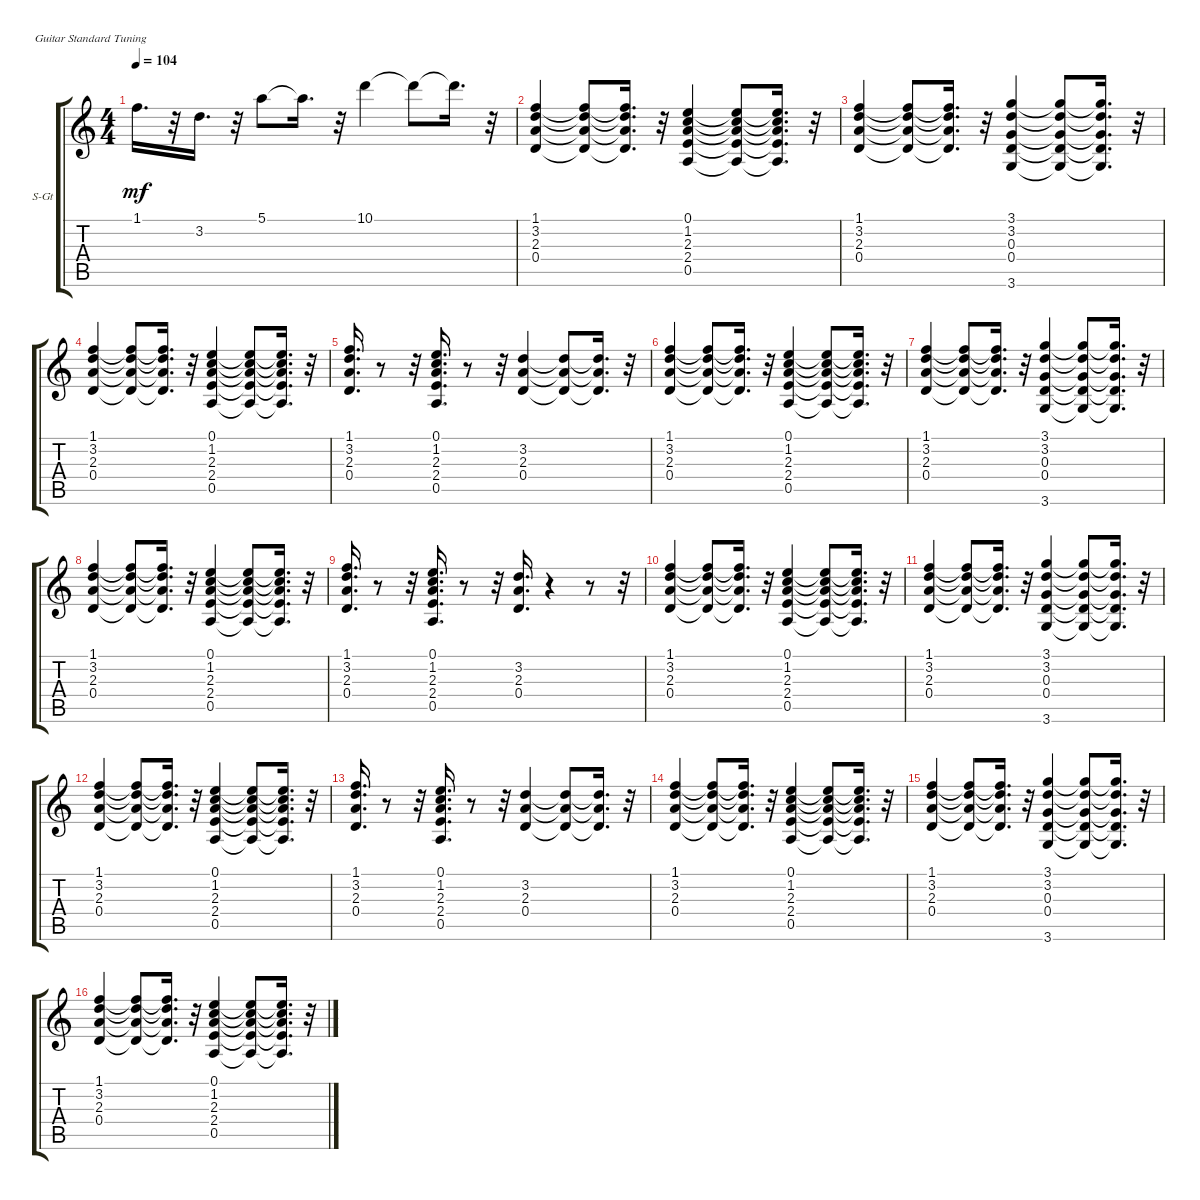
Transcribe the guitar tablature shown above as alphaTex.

\bracketExtendMode groupsimilarinstruments
\firstSystemTrackNameOrientation horizontal
\otherSystemsTrackNameOrientation horizontal
\track ("" "S-Gt") {instrument acousticguitarsteel}
\staff {score tabs}
\tuning (E4 B3 G3 D3 A2 E2)
\ts (4 4)
\tempo 104
\clef g2
\ks c
1.1.16{d dy mf} r.32 3.2.16{d} r.32 5.1.8 5.1{t}.16{d} r.32 10.1.4 10.1{t}.8 10.1{t}.16{d} r.32 |
(2.3 3.2 1.1 0.4).4 (2.3{t} 3.2{t} 1.1{t} 0.4{t}).8 (2.3{t} 3.2{t} 1.1{t} 0.4{t}).16{d} r.32 (1.2 2.3 2.4 0.1 0.5).4 (1.2{t} 2.3{t} 2.4{t} 0.1{t} 0.5{t}).8 (1.2{t} 2.3{t} 2.4{t} 0.1{t} 0.5{t}).16{d} r.32 |
(1.1 3.2 2.3 0.4).4 (1.1{t} 3.2{t} 2.3{t} 0.4{t}).8 (1.1{t} 3.2{t} 2.3{t} 0.4{t}).16{d} r.32 (0.3 0.4 3.2 3.1 3.6).4 (0.3{t} 0.4{t} 3.2{t} 3.1{t} 3.6{t}).8 (0.3{t} 0.4{t} 3.2{t} 3.1{t} 3.6{t}).16{d} r.32 |
(1.1 3.2 2.3 0.4).4 (1.1{t} 3.2{t} 2.3{t} 0.4{t}).8 (1.1{t} 3.2{t} 2.3{t} 0.4{t}).16{d} r.32 (0.1 1.2 2.3 2.4 0.5).4 (0.1{t} 1.2{t} 2.3{t} 2.4{t} 0.5{t}).8 (0.1{t} 1.2{t} 2.3{t} 2.4{t} 0.5{t}).16{d} r.32 |
(2.3 3.2 1.1 0.4).16{d} r.8 r.32 (0.1 1.2 2.3 2.4 0.5).16{d} r.8 r.32 (2.3 3.2 0.4).4 (2.3{t} 3.2{t} 0.4{t}).8 (2.3{t} 3.2{t} 0.4{t}).16{d} r.32 |
(2.3 3.2 1.1 0.4).4 (2.3{t} 3.2{t} 1.1{t} 0.4{t}).8 (2.3{t} 3.2{t} 1.1{t} 0.4{t}).16{d} r.32 (1.2 2.3 2.4 0.1 0.5).4 (1.2{t} 2.3{t} 2.4{t} 0.1{t} 0.5{t}).8 (1.2{t} 2.3{t} 2.4{t} 0.1{t} 0.5{t}).16{d} r.32 |
(1.1 3.2 2.3 0.4).4 (1.1{t} 3.2{t} 2.3{t} 0.4{t}).8 (1.1{t} 3.2{t} 2.3{t} 0.4{t}).16{d} r.32 (0.3 0.4 3.2 3.1 3.6).4 (0.3{t} 0.4{t} 3.2{t} 3.1{t} 3.6{t}).8 (0.3{t} 0.4{t} 3.2{t} 3.1{t} 3.6{t}).16{d} r.32 |
(1.1 3.2 2.3 0.4).4 (1.1{t} 3.2{t} 2.3{t} 0.4{t}).8 (1.1{t} 3.2{t} 2.3{t} 0.4{t}).16{d} r.32 (0.1 1.2 2.3 2.4 0.5).4 (0.1{t} 1.2{t} 2.3{t} 2.4{t} 0.5{t}).8 (0.1{t} 1.2{t} 2.3{t} 2.4{t} 0.5{t}).16{d} r.32 |
(2.3 3.2 1.1 0.4).16{d} r.8 r.32 (0.1 1.2 2.3 2.4 0.5).16{d} r.8 r.32 (3.2 2.3 0.4).16{d} r.4 r.8 r.32 |
(2.3 3.2 1.1 0.4).4 (2.3{t} 3.2{t} 1.1{t} 0.4{t}).8 (2.3{t} 3.2{t} 1.1{t} 0.4{t}).16{d} r.32 (1.2 2.3 2.4 0.1 0.5).4 (1.2{t} 2.3{t} 2.4{t} 0.1{t} 0.5{t}).8 (1.2{t} 2.3{t} 2.4{t} 0.1{t} 0.5{t}).16{d} r.32 |
(1.1 3.2 2.3 0.4).4 (1.1{t} 3.2{t} 2.3{t} 0.4{t}).8 (1.1{t} 3.2{t} 2.3{t} 0.4{t}).16{d} r.32 (0.3 0.4 3.2 3.1 3.6).4 (0.3{t} 0.4{t} 3.2{t} 3.1{t} 3.6{t}).8 (0.3{t} 0.4{t} 3.2{t} 3.1{t} 3.6{t}).16{d} r.32 |
(1.1 3.2 2.3 0.4).4 (1.1{t} 3.2{t} 2.3{t} 0.4{t}).8 (1.1{t} 3.2{t} 2.3{t} 0.4{t}).16{d} r.32 (0.1 1.2 2.3 2.4 0.5).4 (0.1{t} 1.2{t} 2.3{t} 2.4{t} 0.5{t}).8 (0.1{t} 1.2{t} 2.3{t} 2.4{t} 0.5{t}).16{d} r.32 |
(2.3 3.2 1.1 0.4).16{d} r.8 r.32 (0.1 1.2 2.3 2.4 0.5).16{d} r.8 r.32 (2.3 3.2 0.4).4 (2.3{t} 3.2{t} 0.4{t}).8 (2.3{t} 3.2{t} 0.4{t}).16{d} r.32 |
(2.3 3.2 1.1 0.4).4 (2.3{t} 3.2{t} 1.1{t} 0.4{t}).8 (2.3{t} 3.2{t} 1.1{t} 0.4{t}).16{d} r.32 (1.2 2.3 2.4 0.1 0.5).4 (1.2{t} 2.3{t} 2.4{t} 0.1{t} 0.5{t}).8 (1.2{t} 2.3{t} 2.4{t} 0.1{t} 0.5{t}).16{d} r.32 |
(1.1 3.2 2.3 0.4).4 (1.1{t} 3.2{t} 2.3{t} 0.4{t}).8 (1.1{t} 3.2{t} 2.3{t} 0.4{t}).16{d} r.32 (0.3 0.4 3.2 3.1 3.6).4 (0.3{t} 0.4{t} 3.2{t} 3.1{t} 3.6{t}).8 (0.3{t} 0.4{t} 3.2{t} 3.1{t} 3.6{t}).16{d} r.32 |
(1.1 3.2 2.3 0.4).4 (1.1{t} 3.2{t} 2.3{t} 0.4{t}).8 (1.1{t} 3.2{t} 2.3{t} 0.4{t}).16{d} r.32 (0.1 1.2 2.3 2.4 0.5).4 (0.1{t} 1.2{t} 2.3{t} 2.4{t} 0.5{t}).8 (0.1{t} 1.2{t} 2.3{t} 2.4{t} 0.5{t}).16{d} r.32
